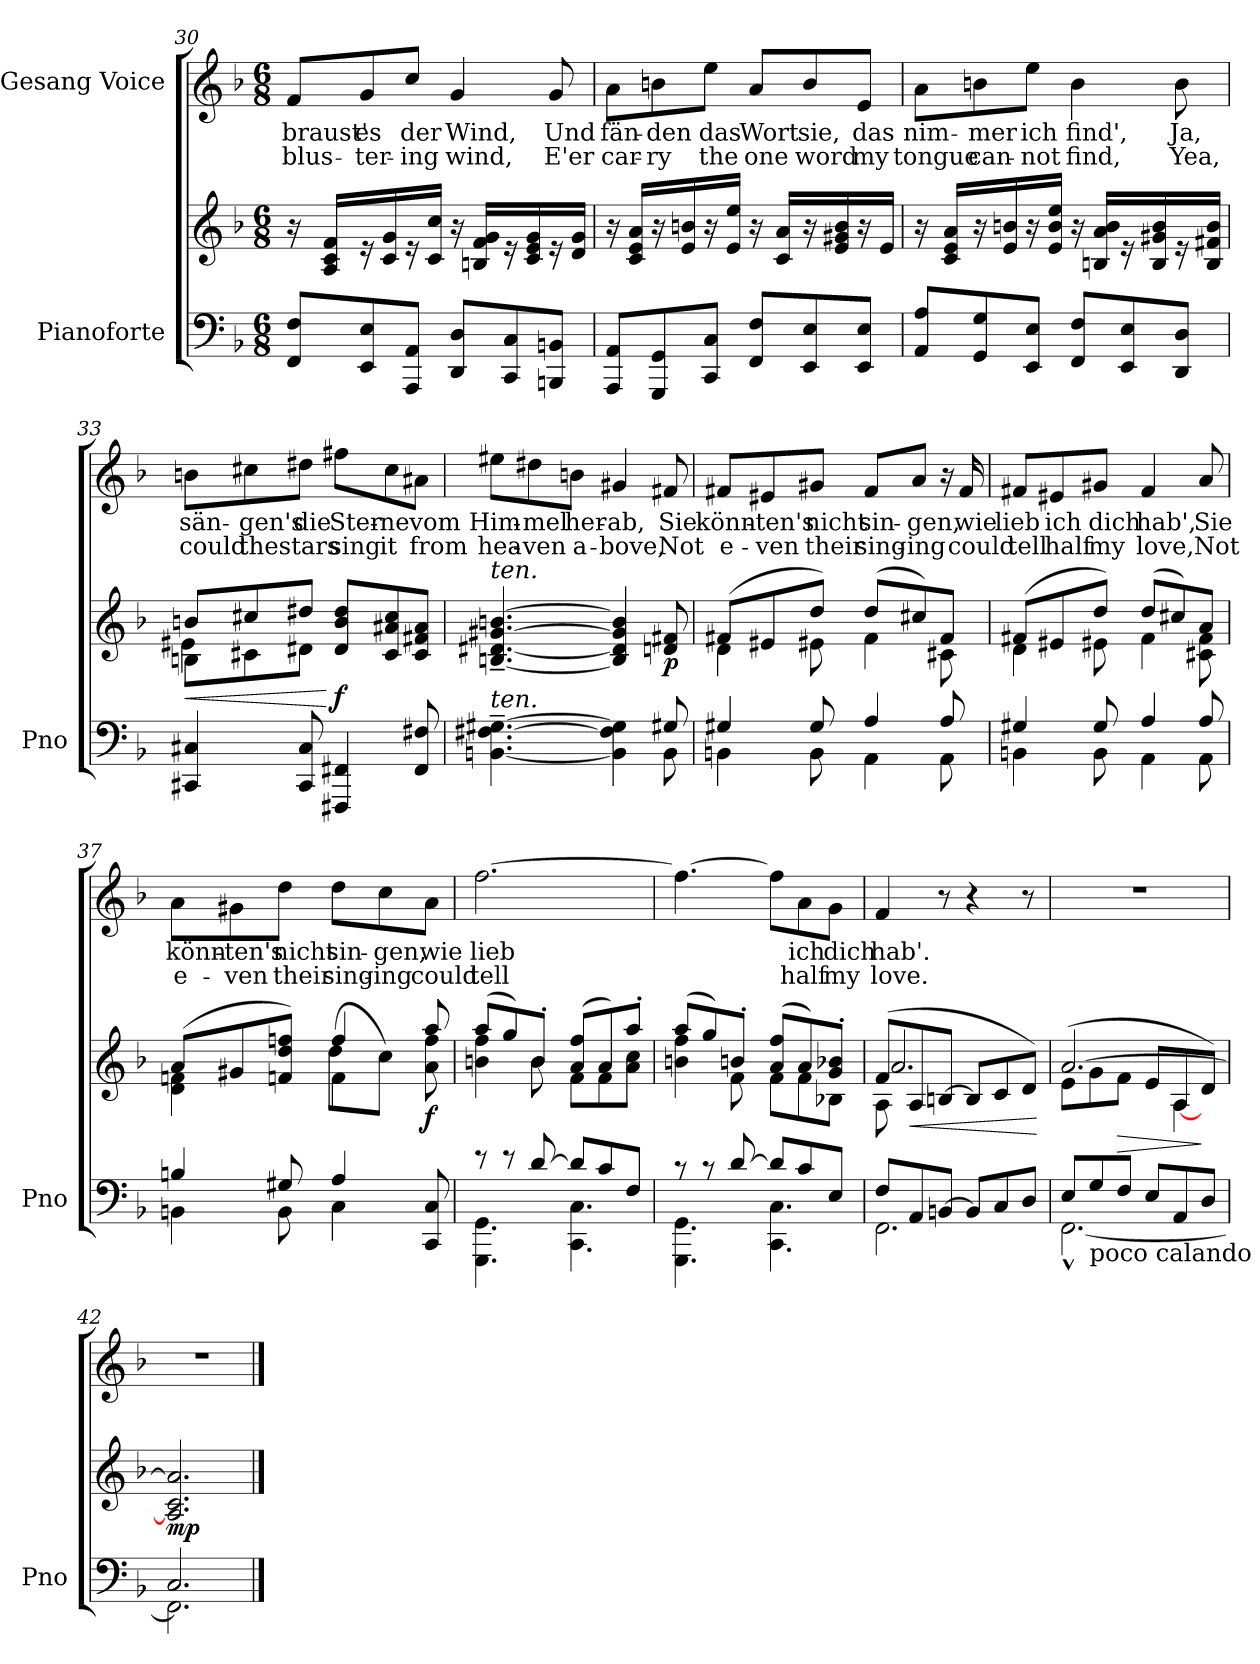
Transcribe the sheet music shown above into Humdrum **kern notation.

**kern	**kern	**dynam	**kern	**text	**text
*part2	*part2	*part2	*part1	*part1	*part1
*staff3	*staff2	*staff2/3	*staff1	*staff1	*staff1
*I"Pianoforte	*	*	*I"Gesang Voice	*	*
*I'Pno	*	*	*	*	*
*clefF4	*clefG2	*	*clefG2	*	*
*k[b-]	*k[b-]	*	*k[b-]	*	*
*M6/8	*M6/8	*	*M6/8	*	*
=30	=30	=30	=30	=30	=30
!	!	!	!	!LO:LY:b	!LO:LY:b
8FF/ 8F/L	16r	.	8f/L	braust'	blus-
.	16A/ 16c/ 16f/LL	.	.	.	.
!	!	!	!	!LO:LY:b	!LO:LY:b
8EE/ 8E/	16r	.	8g/	es	-ter-
.	16c/ 16g/	.	.	.	.
!	!	!	!	!LO:LY:b	!LO:LY:b
8AAA/ 8AA/J	16r	.	8cc/J	der	-ing
.	16c/ 16cc/JJ	.	.	.	.
!	!	!	!	!LO:LY:b	!LO:LY:b
8DD/ 8D/L	16r	.	4g/	Wind,	wind,
.	16Bn/ 16f/ 16g/LL	.	.	.	.
8CC/ 8C/	16r	.	.	.	.
.	16c/ 16e/ 16g/	.	.	.	.
!	!	!	!	!LO:LY:b	!LO:LY:b
8BBBn/ 8BBn/J	16r	.	8g/	Und	E'er
.	16d/ 16g/JJ	.	.	.	.
=31	=31	=31	=31	=31	=31
!	!	!	!	!LO:LY:b	!LO:LY:b
8AAA/ 8AA/L	16r	.	8a\L	fän-	car-
.	16c/ 16e/ 16a/LL	.	.	.	.
!	!	!	!	!LO:LY:b	!LO:LY:b
8GGG/ 8GG/	16r	.	8bn\	-den	-ry
.	16e/ 16bn/	.	.	.	.
!	!	!	!	!LO:LY:b	!LO:LY:b
8CC/ 8C/J	16r	.	8ee\J	das	the
.	16e/ 16ee/JJ	.	.	.	.
!	!	!	!	!LO:LY:b	!LO:LY:b
8FF/ 8F/L	16r	.	8a/L	Wort	one
.	16c/ 16a/LL	.	.	.	.
!	!	!	!	!LO:LY:b	!LO:LY:b
8EE/ 8E/	16r	.	8b/	sie,	word
.	16e/ 16g#X/ 16b/	.	.	.	.
!	!	!	!	!LO:LY:b	!LO:LY:b
8EE/ 8E/J	16r	.	8e/J	das	my
.	16e/JJ	.	.	.	.
!!LO:LB:g=z
=32	=32	=32	=32	=32	=32
!	!	!	!	!LO:LY:b	!LO:LY:b
8AA/ 8A/L	16r	.	8a\L	nim-	tongue
.	16c/ 16e/ 16a/LL	.	.	.	.
!	!	!	!	!LO:LY:b	!LO:LY:b
8GG/ 8G/	16r	.	8bn\	-mer	can-
.	16e/ 16bn/	.	.	.	.
!	!	!	!	!LO:LY:b	!LO:LY:b
8EE/ 8E/J	16r	.	8ee\J	ich	-not
.	16e/ 16b/ 16ee/JJ	.	.	.	.
!	!	!	!	!LO:LY:b	!LO:LY:b
8FF/ 8F/L	16r	.	4b\	find',	find,
.	16Bn/ 16a/ 16b/LL	.	.	.	.
8EE/ 8E/	16r	.	.	.	.
.	16B/ 16g#X/ 16b/	.	.	.	.
!	!	!	!	!LO:LY:b	!LO:LY:b
8DD/ 8D/J	16r	.	8b\	Ja,	Yea,
.	16B/ 16f#X/ 16b/JJ	.	.	.	.
=33	=33	=33	=33	=33	=33
!	!	!LO:HP:b	!	!LO:LY:b	!LO:LY:b
*	*^	*	*	*	*
*	*	*^	*	*	*	*
4CC#X/ 4C#X/	8bn/L	8Bn\L	4e#X\	<	8bn\L	sän-	could
!	!	!	!	!	!	!LO:LY:b	!LO:LY:b
.	8cc#X/	8c#X\	.	.	8cc#X\	-gen's	the
!	!	!	!	!	!	!LO:LY:b	!LO:LY:b
8CC#/ 8C#/	8dd#X/J	8d#X\J	2ryy	.	8dd#X\J	die	stars
!	!	!	!	!LO:DY:n=1:b	!	!LO:LY:b	!LO:LY:b
4FFF#X/ 4FF#X/	8d#/ 8b/ 8dd#/L	4.ryy	.	[ f	8ff#X\L	Ster-	sing
!	!	!	!	!	!	!LO:LY:b	!LO:LY:b
.	8c#/ 8a#X/ 8cc#/	.	.	.	8cc#\	-ne	it
!	!	!	!	!	!	!LO:LY:b	!LO:LY:b
8FF#/ 8F#X/	8c#/ 8f#X/ 8a#/J	.	.	.	8a#X\J	vom	from
*	*v	*v	*v	*	*	*	*
=34	=34	=34	=34	=34	=34
*^	*	*	*	*	*
!	!	!LO:TX:a:i:t=ten.	!	!	!	!
!LO:TX:a:i:t=ten.	!	!	!	!	!	!
!	!	!	!	!	!LO:LY:b	!LO:LY:b
[4.BBn\~ [4.F#X\~ [4.G#X\~	8ryy	[4.Bn/~ [4.d#X/~ [4.g#X/~ [4.bn/~	.	8ee#X\L	Him-	hea-
!	!	!	!	!	!LO:LY:b	!LO:LY:b
*v	*v	*	*	*	*	*
.	.	.	8dd#X\	-mel	-ven
!	!	!	!	!LO:LY:b	!LO:LY:b
.	.	.	8bn\J	her-	a-
!	!	!	!	!LO:LY:b	!LO:LY:b
4BB\] 4F#\] 4G#\]	4B/] 4d#/] 4g#/] 4b/]	.	4g#X/	-ab,	-bove,
*^	*	*	*	*	*
!	!	!	!LO:DY:b	!	!LO:LY:b	!LO:LY:b
8G#X/	8BB\	8dn/ 8f#X/	p	8f#X/	Sie	Not
!!LO:LB:g=z
=35	=35	=35	=35	=35	=35	=35
*	*	*^	*	*	*	*
!	!	!	!	!	!	!LO:LY:b	!LO:LY:b
4G#X/	4BBn\	(>8f#X/L	4d\	.	8f#X/L	könn-	e-
!	!	!	!	!	!	!LO:LY:b	!LO:LY:b
.	.	8e#X/	.	.	8e#X/	-ten's	-ven
!	!	!	!	!	!	!LO:LY:b	!LO:LY:b
8G#/	8BB\	8dd/J)	8e#X\	.	8g#X/J	nicht	their
!	!	!	!	!	!	!LO:LY:b	!LO:LY:b
4A/	4AA\	(>8dd/L	4f#\	.	8f#/L	sin-	sing-
!	!	!	!	!	!	!LO:LY:b	!LO:LY:b
.	.	8cc#X/)	.	.	8a/J	-gen,	-ing
8A/	8AA\	8f#/J	8c#X\	.	16r	.	.
!	!	!	!	!	!	!LO:LY:b	!LO:LY:b
.	.	.	.	.	16f#/	wie	could
=36	=36	=36	=36	=36	=36	=36	=36
!	!	!	!	!	!	!LO:LY:b	!LO:LY:b
4G#X/	4BBn\	(>8f#X/L	4d\	.	8f#X/L	lieb	tell
!	!	!	!	!	!	!LO:LY:b	!LO:LY:b
.	.	8e#X/	.	.	8e#X/	ich	half
!	!	!	!	!	!	!LO:LY:b	!LO:LY:b
8G#/	8BB\	8dd/J)	8e#X\	.	8g#X/J	dich	my
!	!	!	!	!	!	!LO:LY:b	!LO:LY:b
4A/	4AA\	(>8dd/L	4f#\	.	4f#/	hab',	love,
.	.	8cc#X/)	.	.	.	.	.
!	!	!	!	!	!	!LO:LY:b	!LO:LY:b
8A/	8AA\	8a/J	8c#X\ 8f#\	.	8a/	Sie	Not
=37	=37	=37	=37	=37	=37	=37	=37
*	*	*	*^	*	*	*	*
!	!	!	!	!	!	!	!LO:LY:b	!LO:LY:b
4Bn/	4BBn\	(>8a/L	4d\ 4fn\	4.ryy	.	8a\L	könn-	e-
!	!	!	!	!	!	!	!LO:LY:b	!LO:LY:b
.	.	8g#X/	.	.	.	8g#X\	-ten's	-ven
!	!	!	!	!	!	!	!LO:LY:b	!LO:LY:b
8G#X/	8BB\	8fn/ 8dd/ 8ffn/J)	8ryy	.	.	8dd\J	nicht	their
!	!	!	!	!	!	!	!LO:LY:b	!LO:LY:b
4A/	4C\	4ff/	4f\	(>8dd\L	.	8dd\L	sin-	sing-
!	!	!	!	!	!	!	!LO:LY:b	!LO:LY:b
.	.	.	.	8cc\J)	.	8cc\	-gen,	-ing
!	!	!	!	!	!LO:DY:b	!	!LO:LY:b	!LO:LY:b
8CC/ 8C/	8ryy	8aa/	8a\ 8ff\	8ryy	f	8a\J	wie	could
!!LO:LB:g=z
=38	=38	=38	=38	=38	=38	=38	=38	=38
!	!	!	!	!	!	!	!LO:LY:b	!LO:LY:b
*	*	*	*v	*v	*	*	*	*
8r	4.GGG\ 4.GG\	(>8aa/L	4bn\ 4ff\	.	[2.ff\	lieb	tell
8r	.	8gg/)	.	.	.	.	.
[8d/	.	8b'/J	8b\	.	.	.	.
8d/L]	4.CC\ 4.C\	(>8a/ 8ff/L	8f\L	.	.	.	.
8c/	.	8a/)	8f\	.	.	.	.
8F/J	.	8aa'/J	8a\ 8cc\J	.	.	.	.
=39	=39	=39	=39	=39	=39	=39	=39
8r	4.GGG\ 4.GG\	(>8aa/L	4bn\ 4ff\	.	4.ff\_	.	.
8r	.	8gg/)	.	.	.	.	.
[8d/	.	8bn'/J	8f\	.	.	.	.
8d/L]	4.CC\ 4.C\	(>8a/ 8ff/L	8f\L	.	8ff\L]	.	.
!	!	!	!	!	!	!LO:LY:b	!LO:LY:b
8c/	.	8a/)	8f\	.	8a\	ich	half
!	!	!	!	!	!	!LO:LY:b	!LO:LY:b
8E/J	.	8g/' 8b-X/'J	8B-X\J	.	8g\J	dich	my
=40	=40	=40	=40	=40	=40	=40	=40
*	*	*	*^	*	*	*	*
!	!	!	!	!	!	!	!LO:LY:b	!LO:LY:b
8F/L	2.FF\	(>8f/L	2.a/	8A\	.	4f/	hab'.	love.
!	!	!	!	!	!LO:HP:b	!	!	!
8AA/	.	8A/	.	2ryy	<	.	.	.
[8BBn/J	.	[8Bn/J	.	.	.	8r	.	.
8BB/L]	.	8B/L]	.	.	.	4r	.	.
8C/	.	8c/	.	.	.	.	.	.
8D/J	.	8d/J)	.	8ryy	.	8r	.	.
*v	*v	*	*	*	*	*	*	*
*	*v	*v	*v	*	*	*	*
.	.	[	.	.	.
=41	=41	=41	=41	=41	=41
*	*	*	*MM106	*	*
*^	*^	*	*^	*	*
*	*	*	*^	*	*	*^	*	*
8E/L	[2.FF^^\	[2.a/	(<8e\L	2ryy	.	2.r	4ryy	2ryy	.	.
!LO:TX:b:t=poco calando	!	!	!	!	!	!	!	!	!	!
8G/	.	.	8g\	.	.	.	.	.	.	.
*	*	*	*	*	*	*MM100	*	*	*	*
!	!	!	!	!	!LO:HP:b	!	!	!	!	!
8F/J	.	.	8f\J	.	>	.	2ryy	.	.	.
8E/L	.	.	8e/L	.	.	.	.	.	.	.
*	*	*	*	*	*	*MM94	*	*	*	*
8AA/	.	.	[8A/	4A\	.	.	.	4ryy	.	.
8D/J	.	.	8d/J)	.	]	.	.	.	.	.
*	*	*	*v	*v	*	*	*	*	*	*
=42	=42	=42	=42	=42	=42	=42	=42	=42	=42
!	!	!	!	!LO:DY:b	!	!	!	!	!
*	*	*v	*v	*	*	*	*	*	*
*	*	*	*	*v	*v	*v	*	*
2.C/	2.FF\]	2.A/] 2.c/ 2.a/]	mp	2.r	.	.
*v	*v	*	*	*	*	*
==	==	==	==	==	==
*-	*-	*-	*-	*-	*-
